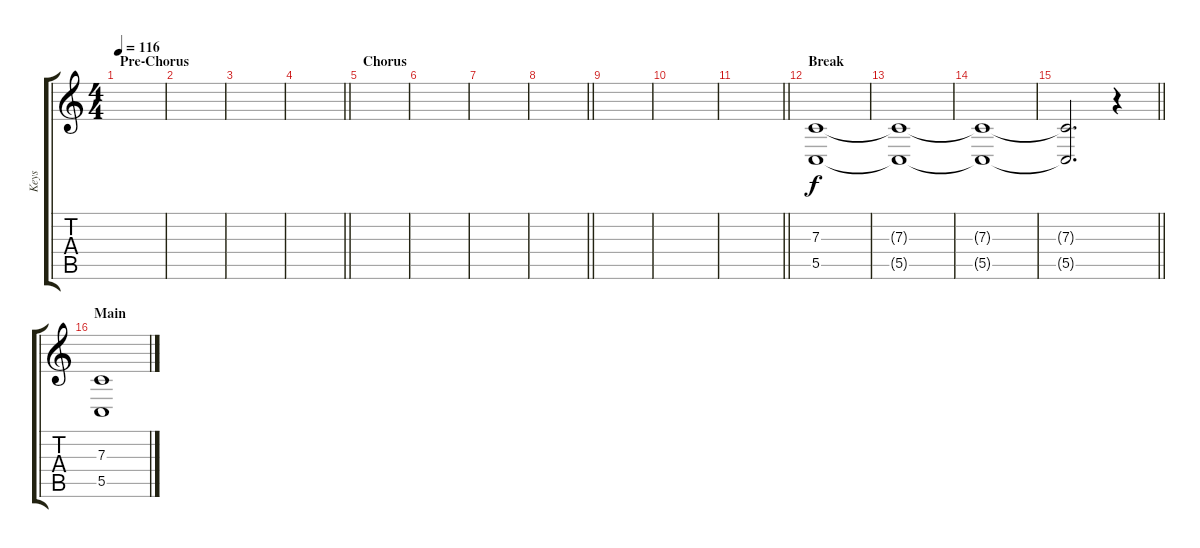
\track ("Keys" "Keys") {instrument choiraahs}
\staff {score tabs}
\tuning (D4 A3 F3 C3 G2 C2) {hide}
\ts (4 4)
\section ("" "Pre-Chorus")
\tempo 116
\clef g2
\ks c
|
|
|
\barLineRight lightlight
|
\section ("" "Chorus")
|
|
|
\barLineRight lightlight
|
\section ("" "")
|
|
\barLineRight lightlight
|
\section ("" "Break")
(7.3 5.5).1 |
(7.3{t} 5.5{t}).1 |
(7.3{t} 5.5{t}).1 |
\barLineRight lightlight
(7.3{t} 5.5{t}).2{d} r.4 |
\section ("" "Main")
(7.3 5.5).1{volume 9}
